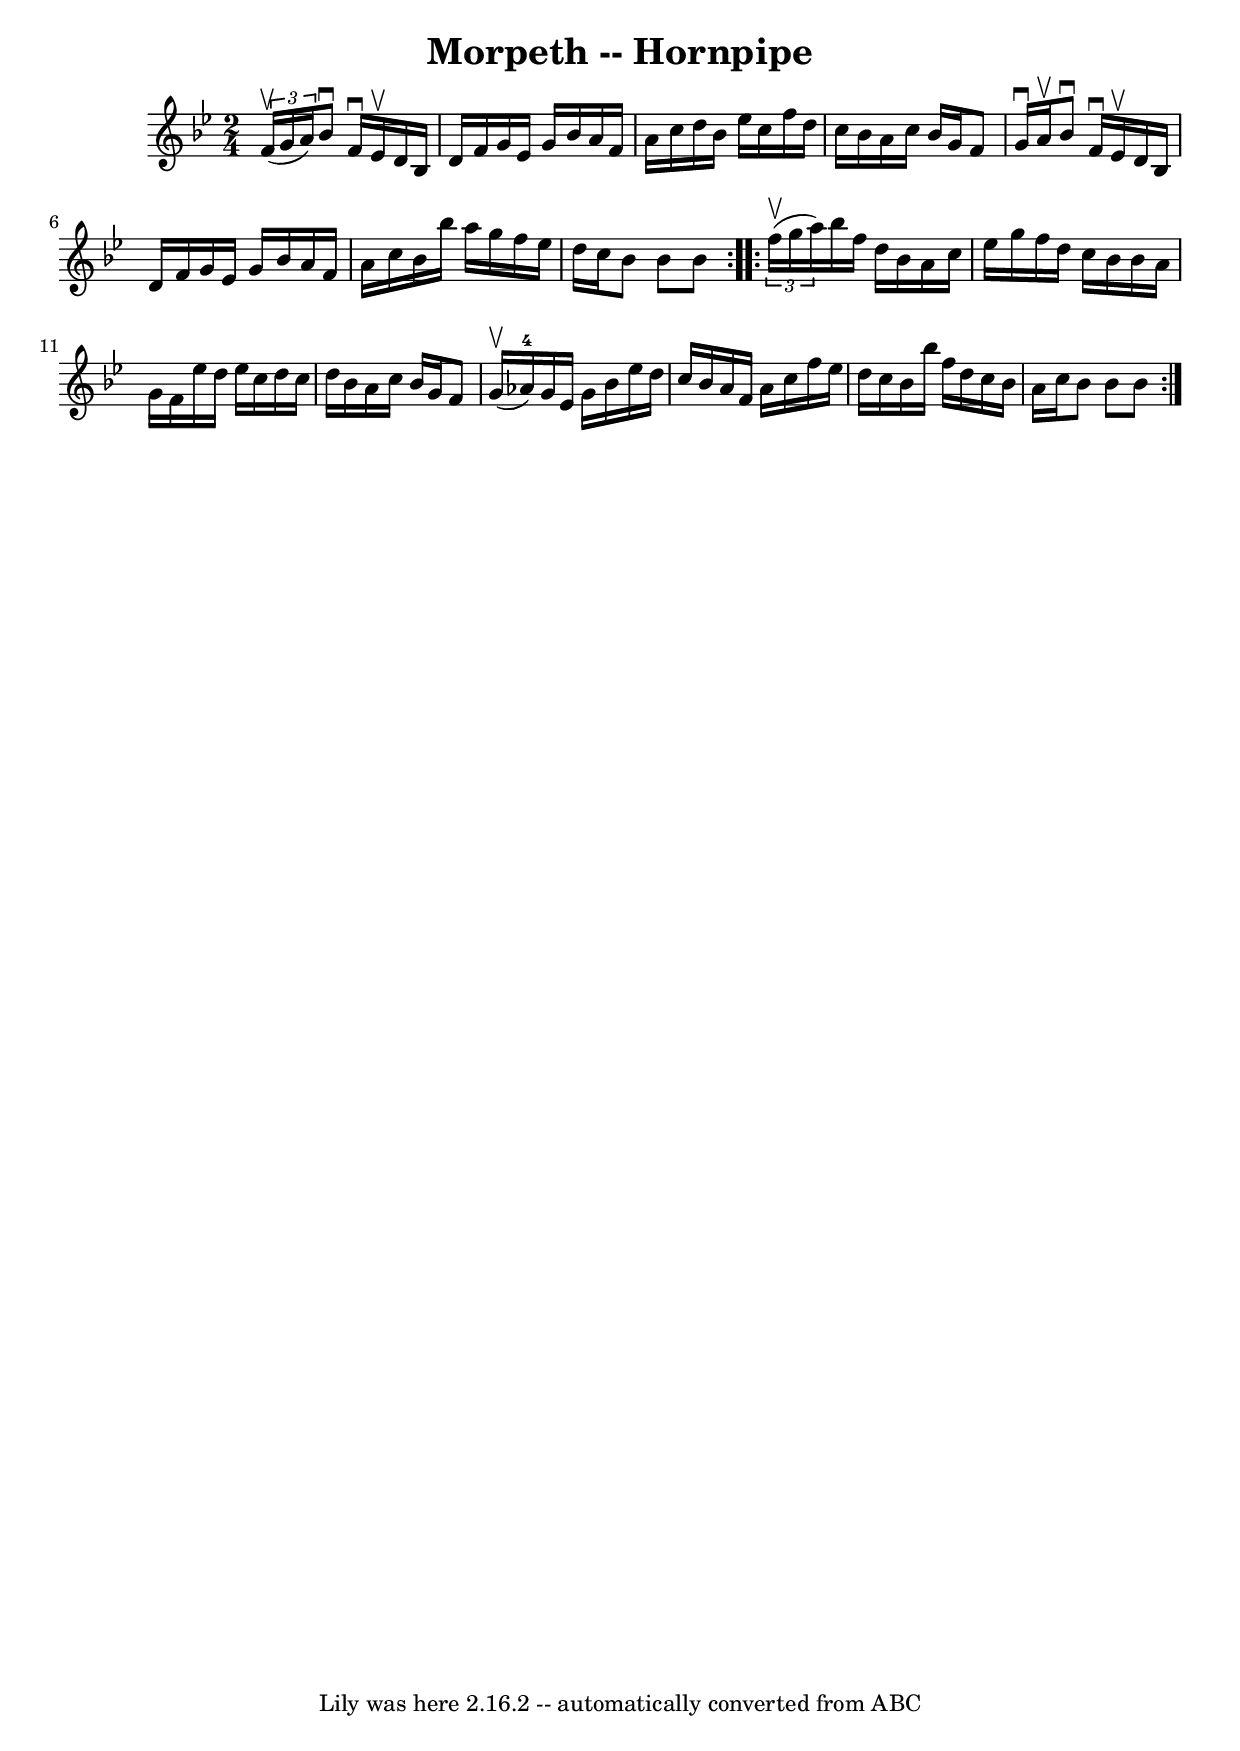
\version "2.16.2"
\include "Mammoth.ily"
\header {
  %% book = "Cole's 1000 Fiddle Tunes"
  crossRefNumber = "1"
  footnotes = ""
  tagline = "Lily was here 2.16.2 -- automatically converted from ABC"
  title = "Morpeth -- Hornpipe"

}
voicedefault =  {



  \repeat volta 2 {

    \time 2/4 
    \key bes \major   \times 2/3 { f'16 (^\upbow g'16 a'16)  				 }   |
    bes'8^\downbow f'16^\downbow ees'16^\upbow d'16 bes16         d'16 f'16   |
    g'16 ees'16 g'16 bes'16 a'16 f'16         a'16 c''16   |
    d''16 bes'16 ees''16 c''16 f''16 d''16      c''16 bes'16   |
    a'16 c''16 bes'16 g'16 f'8 g'16^\downbow a'16^\upbow |
    bes'8^\downbow f'16^\downbow ees'16^\upbow d'16 bes16 d'16 f'16  |
    g'16 ees'16 g'16         bes'16 a'16 f'16 a'16 c''16   |
    bes'16 bes''16 a''16       g''16 f''16 ees''16 d''16 c''16   |
    bes'8 bes'8    
    bes'8  
  }     
  \repeat volta 2 {
    \times 2/3 { f''16 (^\upbow g''16 a''16 
		 )  	       }  |
    bes''16 f''16 d''16 bes'16 a'16 c''16         ees''16 g''16   |
    f''16 d''16 c''16 bes'16 bes'16         a'16 g'16 f'16   |
    ees''16 d''16 ees''16 c''16 d''16       c''16 d''16 bes'16   |
    a'16 c''16 bes'16 g'16 f'8        g'16 (^\upbow aes'16-4)  |
    g'16 ees'16 g'16 bes'16      ees''16 d''16 c''16 bes'16   |
    a'16 f'16 a'16         c''16 f''16 ees''16 d''16 c''16   |
    bes'16 bes''16         f''16 d''16 c''16 bes'16 a'16 c''16   |
    bes'8 bes'8   
    bes'8  
  }   

}

\score{
  <<

    \context Staff="default"
    {
      \voicedefault 
      
    }

  >>
  \layout {
    
  }
  \midi {
  }

}
